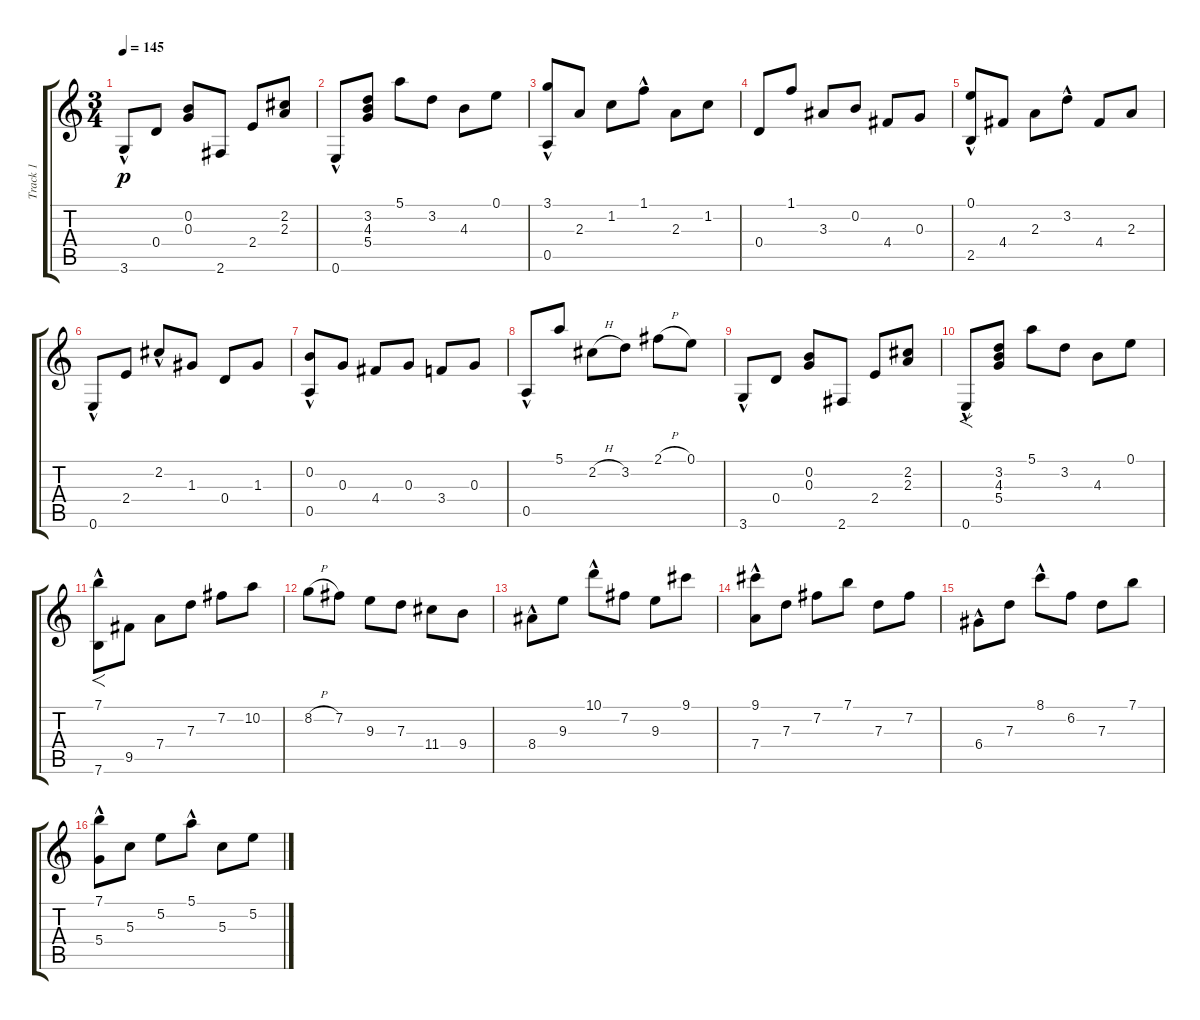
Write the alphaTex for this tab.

\track ("Track 1" "Track 1") {instrument acousticguitarnylon}
\staff {score tabs}
\tuning (E4 B3 G3 D3 A2 E2) {hide}
\ts (3 4)
\tempo 145
\clef g2
\ks c
3.6{hac}.8{dy p} 0.4.8 (0.2 0.3).8 2.6.8 2.4.8 (2.2 2.3).8 |
0.6{hac}.8 (3.2 4.3 5.4).8 5.1.8 3.2.8 4.3.8 0.1.8 |
(3.1{hac} 0.5).8 2.3.8 1.2.8 1.1{hac}.8 2.3.8 1.2.8 |
0.4.8 1.1.8 3.3.8 0.2.8 4.4.8 0.3.8 |
(0.1{hac} 2.5{hac}).8 4.4.8 2.3.8 3.2{hac}.8 4.4.8 2.3.8 |
0.6{hac}.8 2.4.8 2.2{hac}.8 1.3.8 0.4.8 1.3.8 |
(0.2{hac} 0.5{hac}).8 0.3.8 4.4.8 0.3.8 3.4.8 0.3.8 |
0.5{hac}.8 5.1.8 2.2{h}.8 3.2.8 2.1{h}.8 0.1.8 |
3.6{hac}.8 0.4.8 (0.2 0.3).8 2.6.8 2.4.8 (2.2 2.3).8 |
0.6{hac}.8{f} (3.2 4.3 5.4).8 5.1.8 3.2.8 4.3.8 0.1.8 |
(7.1{hac} 7.6{hac}).8{f} 9.5.8 7.4.8 7.3.8 7.2.8 10.2.8 |
8.2{h}.8 7.2.8 9.3.8 7.3.8 11.4.8 9.4.8 |
8.4{hac}.8 9.3.8 10.1{hac}.8 7.2.8 9.3.8 9.1.8 |
(9.1{hac} 7.4{hac}).8 7.3.8 7.2.8 7.1.8 7.3.8 7.2.8 |
6.4{hac}.8 7.3.8 8.1{hac}.8 6.2.8 7.3.8 7.1.8 |
(7.1{hac} 5.4{hac}).8 5.3.8 5.2.8 5.1{hac}.8 5.3.8 5.2.8
